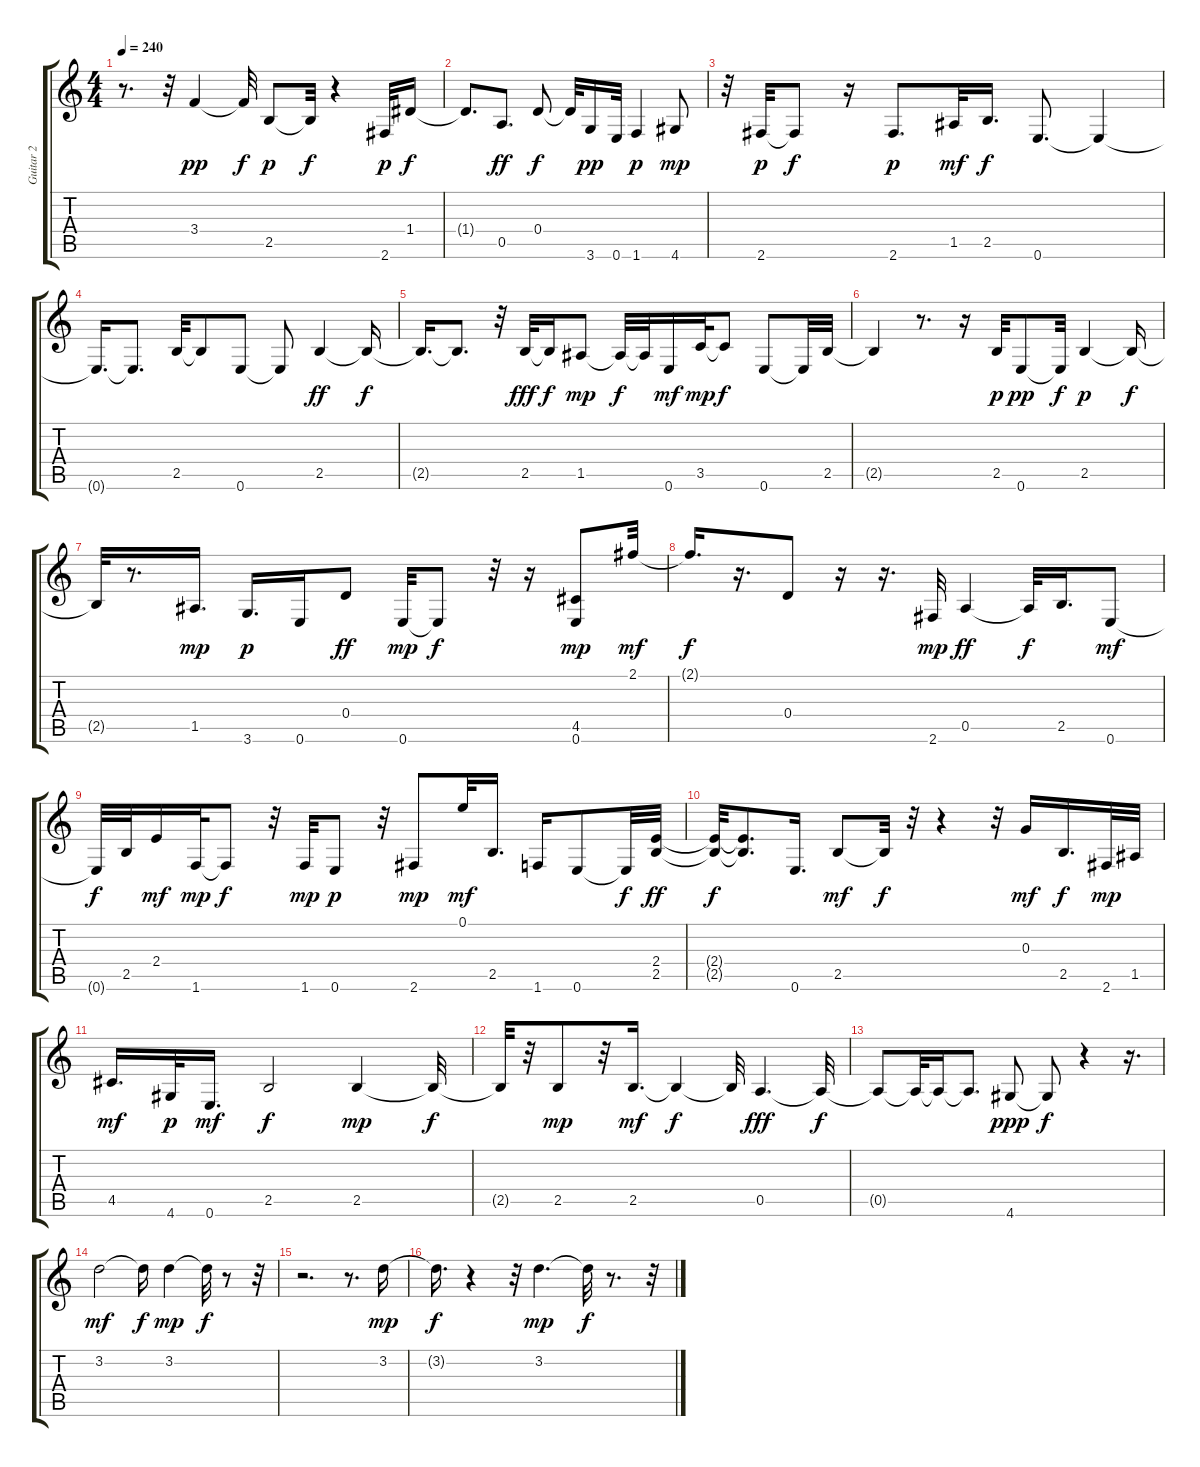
\track ("Guitar 2" "Guitar 2") {instrument acousticguitarsteel}
\staff {score tabs}
\tuning (E4 B3 G3 D3 A2 E2) {hide}
\ts (4 4)
\tempo 240
\clef g2
\ks c
r.8{d dy f} r.32 3.4.4{dy pp} 3.4{t}.32{dy f} 2.5.8{dy p} 2.5{t}.32{dy f} r.4 2.6.32{dy p} 1.4.16{dy f} |
1.4{t}.8{d} 0.5.8{d dy ff} 0.4.8{dy f} 0.4{t}.32 3.6.16{dy pp} 0.6.32 1.6.4{dy p} 4.6.8{dy mp} |
r.32 2.6.32{dy p} 2.6{t}.8{dy f} r.16 2.6.8{d dy p} 1.5.32{dy mf} 2.5.16{d dy f} 0.6.8{d} 0.6{t}.4 |
0.6{t}.16{d} 0.6{t}.8{d} 2.5.32 2.5{t}.8 0.6.8 0.6{t}.8 2.5.4{dy ff} 2.5{t}.16{dy f} |
2.5{t}.16{d} 2.5{t}.8{d} r.32 2.5.32{dy fff} 2.5{t}.16{dy f} 1.5.8{dy mp} 1.5{t}.32{dy f} 1.5{t}.32 0.6.16{dy mf} 3.5.32{dy mp} 3.5{t}.8{dy f} 0.6.8 0.6{t}.32 2.5.32 |
2.5{t}.4 r.8{d} r.16 2.5.32{dy p} 0.6.8{dy pp} 0.6{t}.32{dy f} 2.5.4{dy p} 2.5{t}.16{dy f} |
2.5{t}.32 r.8{d} 1.5.16{d dy mp} 3.6.16{d dy p} 0.6.16 0.4.8{dy ff} 0.6.32{dy mp} 0.6{t}.8{dy f} r.32 r.16 (4.5 0.6).8{dy mp} 2.1.32{dy mf} |
2.1{t}.16{d dy f} r.16{d} 0.4.8 r.16 r.16{d} 2.6.32{dy mp} 0.5.4{dy ff} 0.5{t}.32{dy f} 2.5.16{d} 0.6.8{dy mf} |
0.6{t}.32{dy f} 2.5.32 2.4.16{dy mf} 1.6.32{dy mp} 1.6{t}.8{dy f} r.32 1.6.32{dy mp} 0.6.8{dy p} r.32 2.6.8{dy mp} 0.1.32{dy mf} 2.5.16{d} 1.6.16 0.6.8 0.6{t}.32{dy f} (2.4 2.5).32{dy ff} |
(2.4{t} 2.5{t}).32{dy f} (2.4{t} 2.5{t}).8{d} 0.6.16{d} 2.5.8{dy mf} 2.5{t}.32{dy f} r.32 r.4 r.32 0.3.16{dy mf} 2.5.16{d dy f} 2.6.32{dy mp} 1.5.32 |
4.5.16{d dy mf} 4.6.32{dy p} 0.6.16{d dy mf} 2.5.2{dy f} 2.5.4{dy mp} 2.5{t}.32{dy f} |
2.5{t}.32 r.32 2.5.8{dy mp} r.32 2.5.16{d dy mf} 2.5{t}.4{dy f} 2.5{t}.32 0.5.4{d dy fff} 0.5{t}.32{dy f} |
0.5{t}.8 0.5{t}.32 0.5{t}.16 0.5{t}.8{d} 4.6.8{dy ppp} 4.6{t}.8{dy f} r.4 r.16{d} |
3.2.2{dy mf} 3.2{t}.16{dy f} 3.2.4{dy mp} 3.2{t}.32{dy f} r.8 r.32 |
r.2{d} r.8{d} 3.2.16{dy mp} |
3.2{t}.16{d dy f} r.4 r.32 3.2.4{d dy mp} 3.2{t}.32{dy f} r.8{d} r.32
